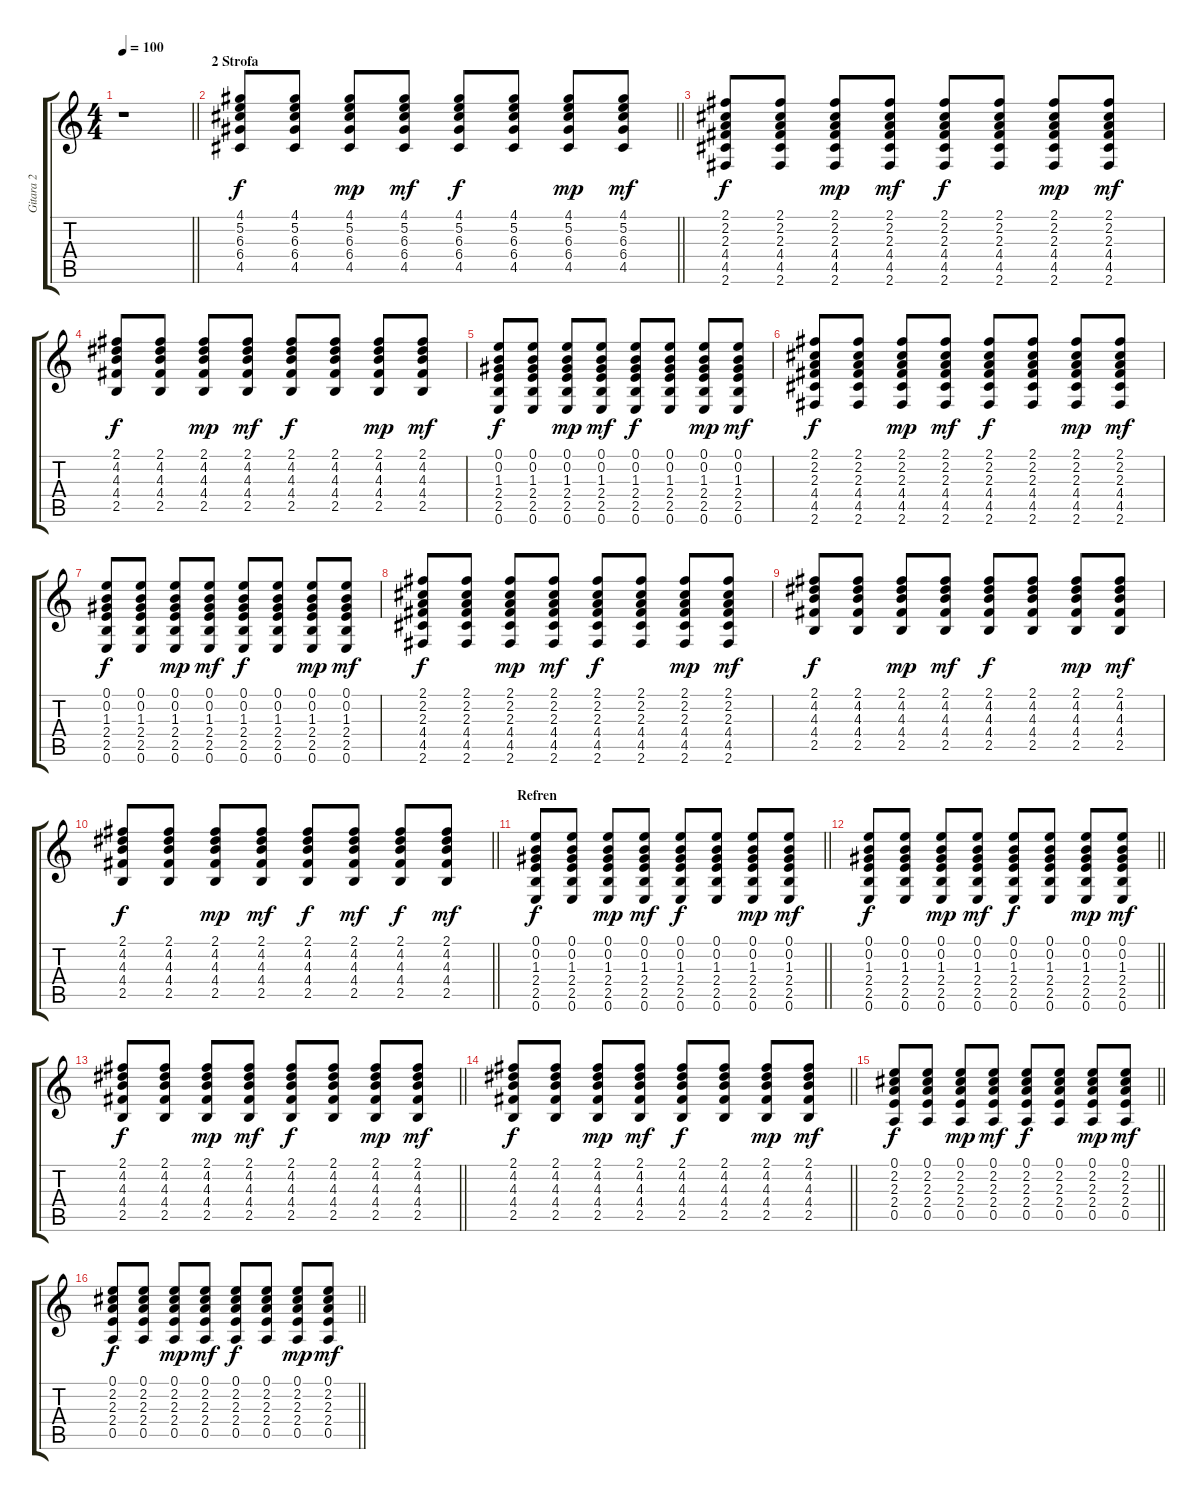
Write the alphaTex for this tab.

\track ("Gitara 2" "Gitara 2") {instrument acousticguitarsteel}
\staff {score tabs}
\tuning (E4 B3 G3 D3 A2 E2) {hide}
\ts (4 4)
\tempo 100
\clef g2
\barLineRight lightlight
\ks c
r.1{dy f} |
\section ("" "2 Strofa")
\barLineRight lightlight
(4.1 5.2 6.3 6.4 4.5).8 (4.1 5.2 6.3 6.4 4.5).8 (4.1 5.2 6.3 6.4 4.5).8{dy mp} (4.1 5.2 6.3 6.4 4.5).8{dy mf} (4.1 5.2 6.3 6.4 4.5).8{dy f} (4.1 5.2 6.3 6.4 4.5).8 (4.1 5.2 6.3 6.4 4.5).8{dy mp} (4.1 5.2 6.3 6.4 4.5).8{dy mf} |
(2.1 2.2 2.3 4.4 4.5 2.6).8{dy f} (2.1 2.2 2.3 4.4 4.5 2.6).8 (2.1 2.2 2.3 4.4 4.5 2.6).8{dy mp} (2.1 2.2 2.3 4.4 4.5 2.6).8{dy mf} (2.1 2.2 2.3 4.4 4.5 2.6).8{dy f} (2.1 2.2 2.3 4.4 4.5 2.6).8 (2.1 2.2 2.3 4.4 4.5 2.6).8{dy mp} (2.1 2.2 2.3 4.4 4.5 2.6).8{dy mf} |
(2.1 4.2 4.3 4.4 2.5).8{dy f} (2.1 4.2 4.3 4.4 2.5).8 (2.1 4.2 4.3 4.4 2.5).8{dy mp} (2.1 4.2 4.3 4.4 2.5).8{dy mf} (2.1 4.2 4.3 4.4 2.5).8{dy f} (2.1 4.2 4.3 4.4 2.5).8 (2.1 4.2 4.3 4.4 2.5).8{dy mp} (2.1 4.2 4.3 4.4 2.5).8{dy mf} |
(0.1 0.2 1.3 2.4 2.5 0.6).8{dy f} (0.1 0.2 1.3 2.4 2.5 0.6).8 (0.1 0.2 1.3 2.4 2.5 0.6).8{dy mp} (0.1 0.2 1.3 2.4 2.5 0.6).8{dy mf} (0.1 0.2 1.3 2.4 2.5 0.6).8{dy f} (0.1 0.2 1.3 2.4 2.5 0.6).8 (0.1 0.2 1.3 2.4 2.5 0.6).8{dy mp} (0.1 0.2 1.3 2.4 2.5 0.6).8{dy mf} |
(2.1 2.2 2.3 4.4 4.5 2.6).8{dy f} (2.1 2.2 2.3 4.4 4.5 2.6).8 (2.1 2.2 2.3 4.4 4.5 2.6).8{dy mp} (2.1 2.2 2.3 4.4 4.5 2.6).8{dy mf} (2.1 2.2 2.3 4.4 4.5 2.6).8{dy f} (2.1 2.2 2.3 4.4 4.5 2.6).8 (2.1 2.2 2.3 4.4 4.5 2.6).8{dy mp} (2.1 2.2 2.3 4.4 4.5 2.6).8{dy mf} |
(0.1 0.2 1.3 2.4 2.5 0.6).8{dy f} (0.1 0.2 1.3 2.4 2.5 0.6).8 (0.1 0.2 1.3 2.4 2.5 0.6).8{dy mp} (0.1 0.2 1.3 2.4 2.5 0.6).8{dy mf} (0.1 0.2 1.3 2.4 2.5 0.6).8{dy f} (0.1 0.2 1.3 2.4 2.5 0.6).8 (0.1 0.2 1.3 2.4 2.5 0.6).8{dy mp} (0.1 0.2 1.3 2.4 2.5 0.6).8{dy mf} |
(2.1 2.2 2.3 4.4 4.5 2.6).8{dy f} (2.1 2.2 2.3 4.4 4.5 2.6).8 (2.1 2.2 2.3 4.4 4.5 2.6).8{dy mp} (2.1 2.2 2.3 4.4 4.5 2.6).8{dy mf} (2.1 2.2 2.3 4.4 4.5 2.6).8{dy f} (2.1 2.2 2.3 4.4 4.5 2.6).8 (2.1 2.2 2.3 4.4 4.5 2.6).8{dy mp} (2.1 2.2 2.3 4.4 4.5 2.6).8{dy mf} |
(2.1 4.2 4.3 4.4 2.5).8{dy f} (2.1 4.2 4.3 4.4 2.5).8 (2.1 4.2 4.3 4.4 2.5).8{dy mp} (2.1 4.2 4.3 4.4 2.5).8{dy mf} (2.1 4.2 4.3 4.4 2.5).8{dy f} (2.1 4.2 4.3 4.4 2.5).8 (2.1 4.2 4.3 4.4 2.5).8{dy mp} (2.1 4.2 4.3 4.4 2.5).8{dy mf} |
\barLineRight lightlight
(2.1 4.2 4.3 4.4 2.5).8{dy f} (2.1 4.2 4.3 4.4 2.5).8 (2.1 4.2 4.3 4.4 2.5).8{dy mp} (2.1 4.2 4.3 4.4 2.5).8{dy mf} (2.1 4.2 4.3 4.4 2.5).8{dy f} (2.1 4.2 4.3 4.4 2.5).8{dy mf} (2.1 4.2 4.3 4.4 2.5).8{dy f} (2.1 4.2 4.3 4.4 2.5).8{dy mf} |
\section ("" "Refren")
\barLineRight lightlight
(0.1 0.2 1.3 2.4 2.5 0.6).8{dy f} (0.1 0.2 1.3 2.4 2.5 0.6).8 (0.1 0.2 1.3 2.4 2.5 0.6).8{dy mp} (0.1 0.2 1.3 2.4 2.5 0.6).8{dy mf} (0.1 0.2 1.3 2.4 2.5 0.6).8{dy f} (0.1 0.2 1.3 2.4 2.5 0.6).8 (0.1 0.2 1.3 2.4 2.5 0.6).8{dy mp} (0.1 0.2 1.3 2.4 2.5 0.6).8{dy mf} |
\barLineRight lightlight
(0.1 0.2 1.3 2.4 2.5 0.6).8{dy f} (0.1 0.2 1.3 2.4 2.5 0.6).8 (0.1 0.2 1.3 2.4 2.5 0.6).8{dy mp} (0.1 0.2 1.3 2.4 2.5 0.6).8{dy mf} (0.1 0.2 1.3 2.4 2.5 0.6).8{dy f} (0.1 0.2 1.3 2.4 2.5 0.6).8 (0.1 0.2 1.3 2.4 2.5 0.6).8{dy mp} (0.1 0.2 1.3 2.4 2.5 0.6).8{dy mf} |
\barLineRight lightlight
(2.1 4.2 4.3 4.4 2.5).8{dy f} (2.1 4.2 4.3 4.4 2.5).8 (2.1 4.2 4.3 4.4 2.5).8{dy mp} (2.1 4.2 4.3 4.4 2.5).8{dy mf} (2.1 4.2 4.3 4.4 2.5).8{dy f} (2.1 4.2 4.3 4.4 2.5).8 (2.1 4.2 4.3 4.4 2.5).8{dy mp} (2.1 4.2 4.3 4.4 2.5).8{dy mf} |
\barLineRight lightlight
(2.1 4.2 4.3 4.4 2.5).8{dy f} (2.1 4.2 4.3 4.4 2.5).8 (2.1 4.2 4.3 4.4 2.5).8{dy mp} (2.1 4.2 4.3 4.4 2.5).8{dy mf} (2.1 4.2 4.3 4.4 2.5).8{dy f} (2.1 4.2 4.3 4.4 2.5).8 (2.1 4.2 4.3 4.4 2.5).8{dy mp} (2.1 4.2 4.3 4.4 2.5).8{dy mf} |
\barLineRight lightlight
(0.1 2.2 2.3 2.4 0.5).8{dy f} (0.1 2.2 2.3 2.4 0.5).8 (0.1 2.2 2.3 2.4 0.5).8{dy mp} (0.1 2.2 2.3 2.4 0.5).8{dy mf} (0.1 2.2 2.3 2.4 0.5).8{dy f} (0.1 2.2 2.3 2.4 0.5).8 (0.1 2.2 2.3 2.4 0.5).8{dy mp} (0.1 2.2 2.3 2.4 0.5).8{dy mf} |
\barLineRight lightlight
(0.1 2.2 2.3 2.4 0.5).8{dy f} (0.1 2.2 2.3 2.4 0.5).8 (0.1 2.2 2.3 2.4 0.5).8{dy mp} (0.1 2.2 2.3 2.4 0.5).8{dy mf} (0.1 2.2 2.3 2.4 0.5).8{dy f} (0.1 2.2 2.3 2.4 0.5).8 (0.1 2.2 2.3 2.4 0.5).8{dy mp} (0.1 2.2 2.3 2.4 0.5).8{dy mf}
